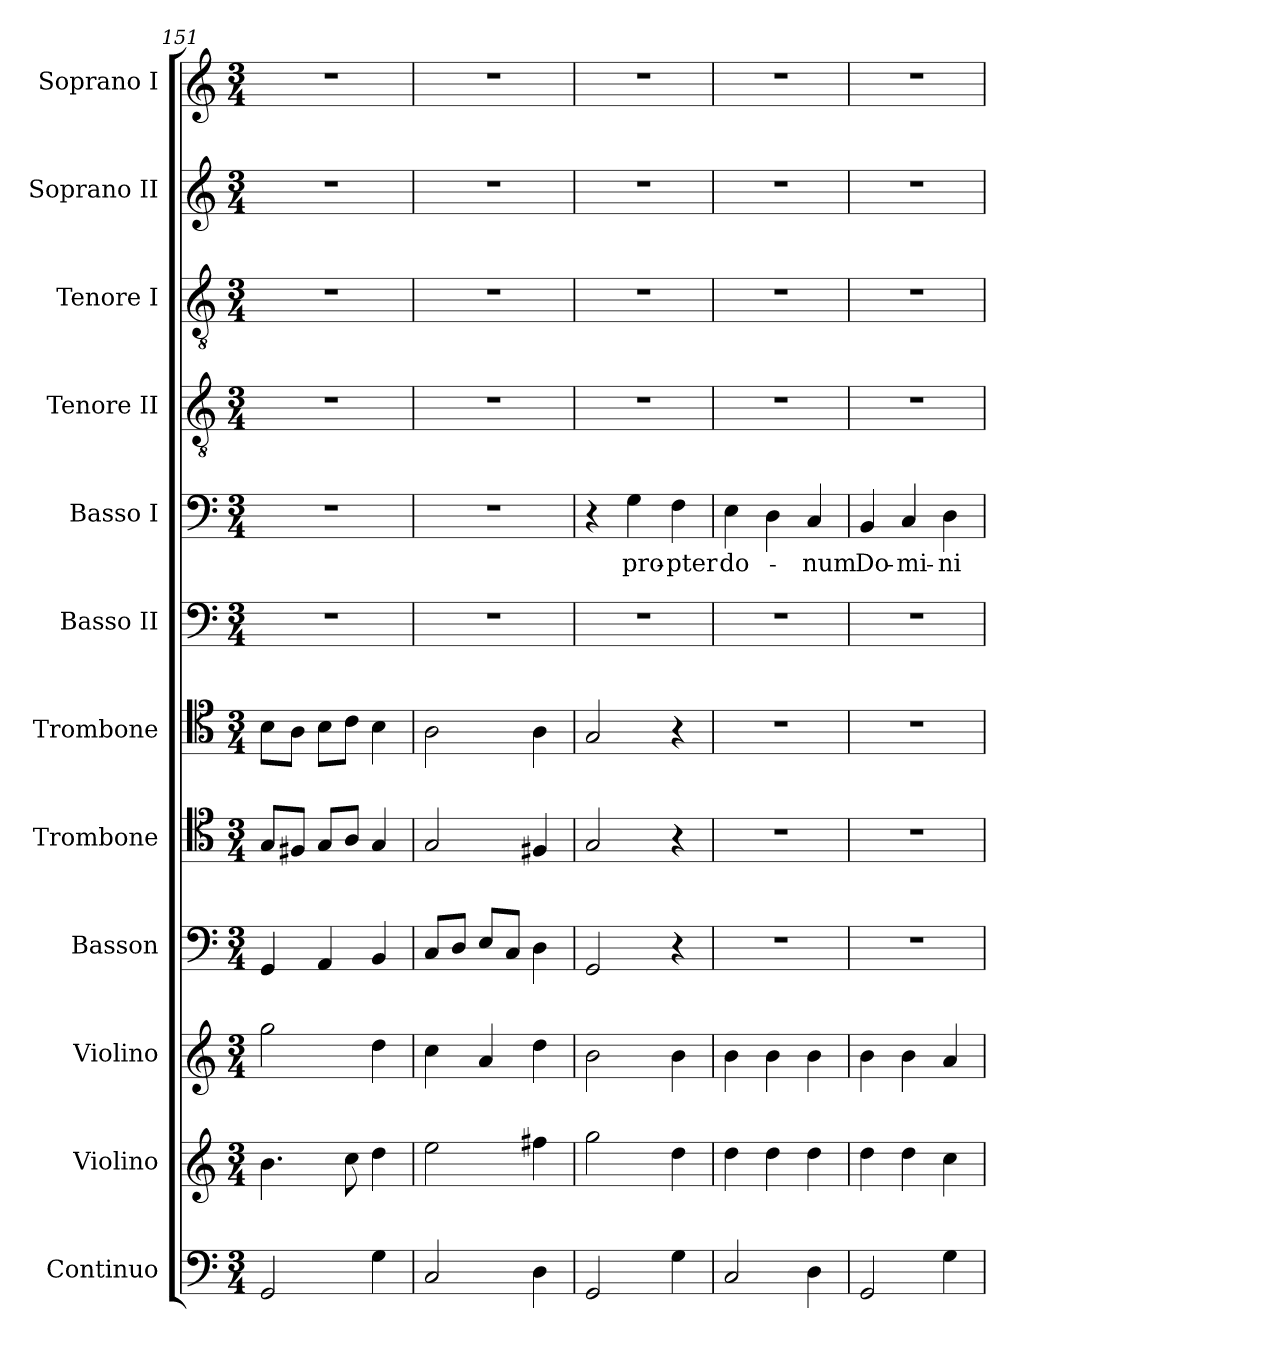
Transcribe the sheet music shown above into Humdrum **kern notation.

**kern	**kern	**kern	**kern	**kern	**kern	**kern	**kern	**text	**kern	**kern	**kern	**kern
*part12	*part11	*part10	*part9	*part8	*part7	*part6	*part5	*part5	*part4	*part3	*part2	*part1
*staff12	*staff11	*staff10	*staff9	*staff8	*staff7	*staff6	*staff5	*staff5	*staff4	*staff3	*staff2	*staff1
*I"Continuo	*I"Violino	*I"Violino	*I"Basson	*I"Trombone	*I"Trombone	*I"Basso II	*I"Basso I	*	*I"Tenore II	*I"Tenore I	*I"Soprano II	*I"Soprano I
*I'Ct.	*	*	*I'Bsn.	*	*	*I'B. II	*I'B. I	*	*I'T. II	*I'T. I	*I'S. II	*I'S. I
*clefF4	*clefG2	*clefG2	*clefF4	*clefC4	*clefC4	*clefF4	*clefF4	*	*clefGv2	*clefGv2	*clefG2	*clefG2
*k[]	*k[]	*k[]	*k[]	*k[]	*k[]	*k[]	*k[]	*	*k[]	*k[]	*k[]	*k[]
*M3/4	*M3/4	*M3/4	*M3/4	*M3/4	*M3/4	*M3/4	*M3/4	*	*M3/4	*M3/4	*M3/4	*M3/4
=151	=151	=151	=151	=151	=151	=151	=151	=151	=151	=151	=151	=151
2GG/	4.b\	2gg\	4GG/	8G/L	8B\L	2.r	2.r	.	2.r	2.r	2.r	2.r
.	.	.	.	8F#X/J	8A\J	.	.	.	.	.	.	.
.	.	.	4AA/	8G/L	8B\L	.	.	.	.	.	.	.
.	8cc\	.	.	8A/J	8c\J	.	.	.	.	.	.	.
4G\	4dd\	4dd\	4BB/	4G/	4B\	.	.	.	.	.	.	.
=152	=152	=152	=152	=152	=152	=152	=152	=152	=152	=152	=152	=152
2C/	2ee\	4cc\	8C/L	2G/	2A\	2.r	2.r	.	2.r	2.r	2.r	2.r
.	.	.	8D/J	.	.	.	.	.	.	.	.	.
.	.	4a/	8E/L	.	.	.	.	.	.	.	.	.
.	.	.	8C/J	.	.	.	.	.	.	.	.	.
4D\	4ff#X\	4dd\	4D\	4F#X/	4A\	.	.	.	.	.	.	.
=153	=153	=153	=153	=153	=153	=153	=153	=153	=153	=153	=153	=153
2GG/	2gg\	2b\	2GG/	2G/	2G/	2.r	4r	.	2.r	2.r	2.r	2.r
!	!	!	!	!	!	!	!	!LO:LY:b	!	!	!	!
.	.	.	.	.	.	.	4G\	pro-	.	.	.	.
!	!	!	!	!	!	!	!	!LO:LY:b	!	!	!	!
4G\	4dd\	4b\	4r	4r	4r	.	4F\	-pter	.	.	.	.
=154	=154	=154	=154	=154	=154	=154	=154	=154	=154	=154	=154	=154
!	!	!	!	!	!	!	!	!LO:LY:b	!	!	!	!
2C/	4dd\	4b\	2.r	2.r	2.r	2.r	4E\	do-	2.r	2.r	2.r	2.r
.	4dd\	4b\	.	.	.	.	4D\	.	.	.	.	.
!	!	!	!	!	!	!	!	!LO:LY:b	!	!	!	!
4D\	4dd\	4b\	.	.	.	.	4C/	-num	.	.	.	.
=155	=155	=155	=155	=155	=155	=155	=155	=155	=155	=155	=155	=155
!	!	!	!	!	!	!	!	!LO:LY:b	!	!	!	!
2GG/	4dd\	4b\	2.r	2.r	2.r	2.r	4BB/	Do-	2.r	2.r	2.r	2.r
!	!	!	!	!	!	!	!	!LO:LY:b	!	!	!	!
.	4dd\	4b\	.	.	.	.	4C/	-mi-	.	.	.	.
!	!	!	!	!	!	!	!	!LO:LY:b	!	!	!	!
4G\	4cc\	4a/	.	.	.	.	4D\	-ni	.	.	.	.
=	=	=	=	=	=	=	=	=	=	=	=	=
*-	*-	*-	*-	*-	*-	*-	*-	*-	*-	*-	*-	*-
